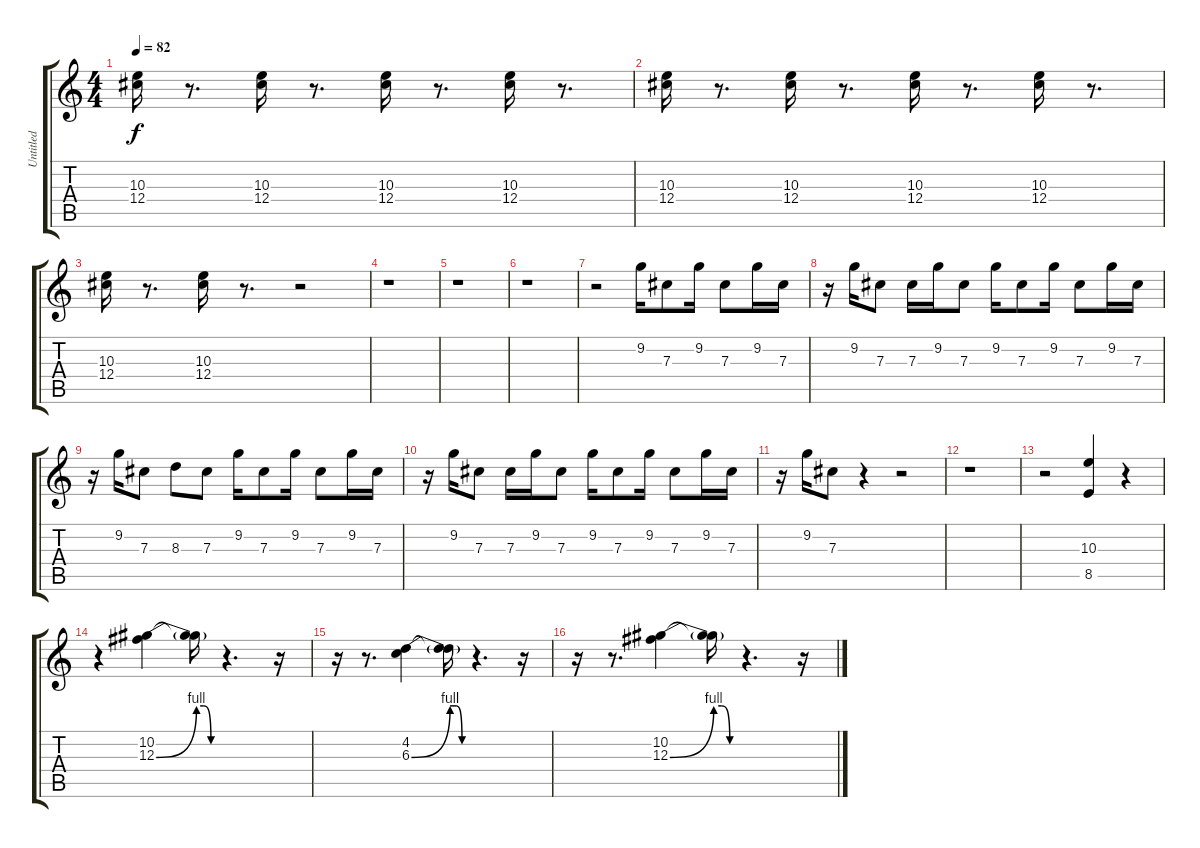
\track ("Untitled" "Untitled") {instrument distortionguitar}
\staff {score tabs}
\tuning (Eb4 Bb3 Gb3 Db3 Ab2 Db2) {hide}
\ts (4 4)
\tempo 82
\clef g2
\ks c
(10.3 12.4).16{dy f} r.8{d} (10.3 12.4).16 r.8{d} (10.3 12.4).16 r.8{d} (10.3 12.4).16 r.8{d} |
(10.3 12.4).16 r.8{d} (10.3 12.4).16 r.8{d} (10.3 12.4).16 r.8{d} (10.3 12.4).16 r.8{d} |
(10.3 12.4).16 r.8{d} (10.3 12.4).16 r.8{d} r.2 |
r.1 |
r.1 |
r.1 |
r.2 9.2.16 7.3.8 9.2.16 7.3.8 9.2.16 7.3.16 |
r.16 9.2.16 7.3.8 7.3.16 9.2.16 7.3.8 9.2.16 7.3.8 9.2.16 7.3.8 9.2.16 7.3.16 |
r.16 9.2.16 7.3.8 8.3.8 7.3.8 9.2.16 7.3.8 9.2.16 7.3.8 9.2.16 7.3.16 |
r.16 9.2.16 7.3.8 7.3.16 9.2.16 7.3.8 9.2.16 7.3.8 9.2.16 7.3.8 9.2.16 7.3.16 |
r.16 9.2.16 7.3.8 r.4 r.2 |
r.1 |
r.2 (10.3 8.5).4 r.4 |
r.4 (10.2 12.3{be (bend 0 0 60 4)}).4 (10.2{t} 12.3{be (custom 0 4 20 4 40 0 60 0) t}).16 r.4{d} r.16 |
r.16 r.8{d} (4.2 6.3{be (bend 0 0 60 4)}).4 (4.2{t} 6.3{be (custom 0 4 20 4 40 0 60 0) t}).16 r.4{d} r.16 |
r.16 r.8{d} (10.2 12.3{be (bend 0 0 60 4)}).4 (10.2{t} 12.3{be (custom 0 4 20 4 40 0 60 0) t}).16 r.4{d} r.16
